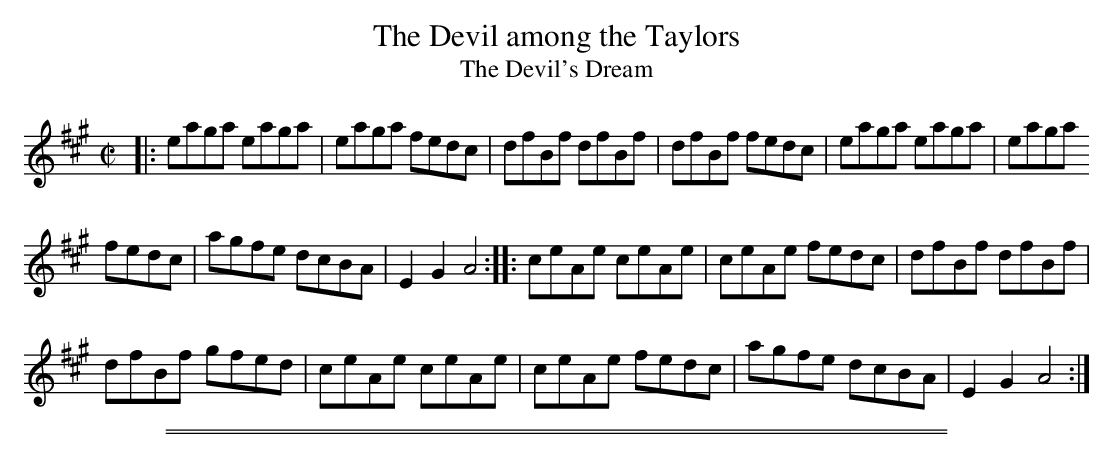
X:1
T: The Devil among the Taylors
T: The Devil's Dream
M: C|
L: 1/8
K: A
|:\
eaga eaga | eaga fedc | dfBf dfBf | dfBf fedc | eaga eaga | eaga
fedc | agfe dcBA | E2G2 A4 :: ceAe ceAe | ceAe fedc | dfBf dfBf |
dfBf gfed | ceAe ceAe | ceAe fedc | agfe dcBA | E2G2 A4 :|
